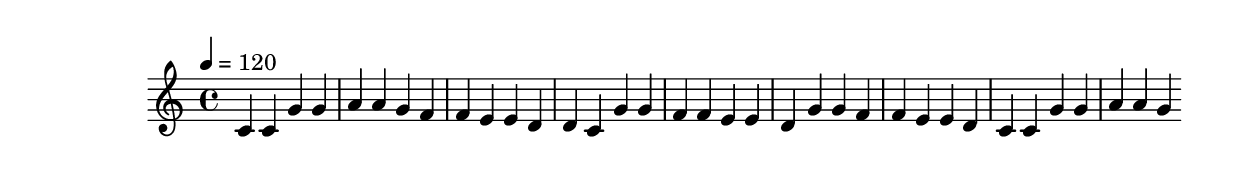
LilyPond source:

\version "2.20.0"
\score {
	 \absolute {
		\tempo 4 = 120
		c'4 c'4 g'4 g'4 a'4 a'4 g'4 f'4 f'4 e'4 e'4 d'4 d'4 c'4 g'4 g'4 f'4 f'4 e'4 e'4 d'4 g'4 g'4 f'4 f'4 e'4 e'4 d'4 c'4 c'4 g'4 g'4 a'4 a'4 g'4
	 }
	 \layout { }
	 \midi { }
}